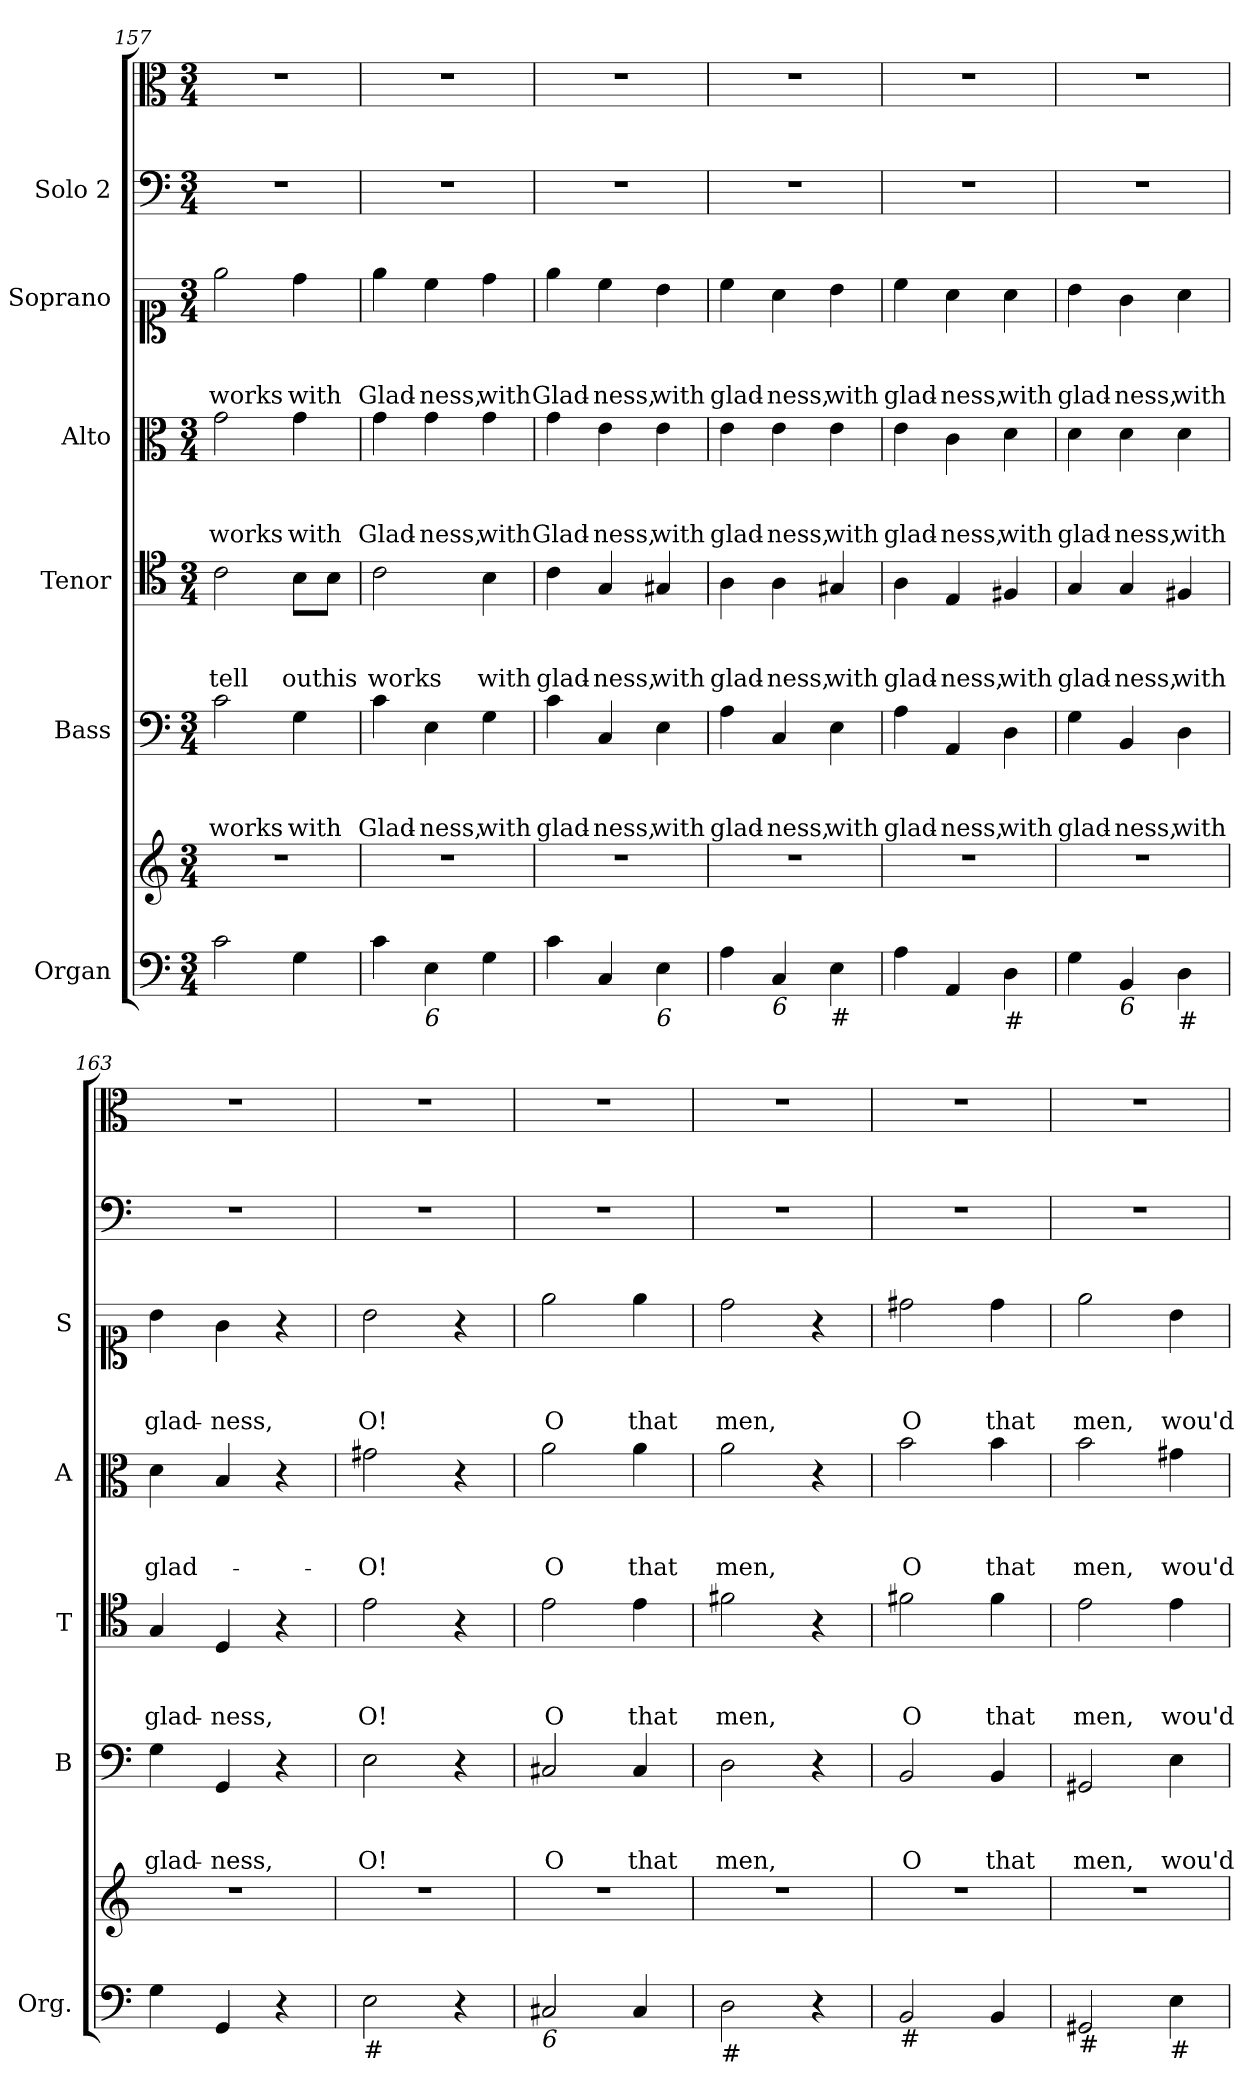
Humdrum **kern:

**kern	**kern	**kern	**text	**text	**text	**kern	**text	**text	**text	**kern	**text	**text	**text	**kern	**text	**text	**text	**kern	**kern
*part7	*part7	*part6	*part6	*part6	*part6	*part5	*part5	*part5	*part5	*part4	*part4	*part4	*part4	*part3	*part3	*part3	*part3	*part2	*part1
*staff8	*staff7	*staff6	*staff6	*staff6	*staff6	*staff5	*staff5	*staff5	*staff5	*staff4	*staff4	*staff4	*staff4	*staff3	*staff3	*staff3	*staff3	*staff2	*staff1
*I"Organ	*	*I"Bass	*	*	*	*I"Tenor	*	*	*	*I"Alto	*	*	*	*I"Soprano	*	*	*	*I"Solo 2	*
*I'Org.	*	*I'B	*	*	*	*I'T	*	*	*	*I'A	*	*	*	*I'S	*	*	*	*	*
*clefF4	*clefG2	*clefF4	*	*	*	*clefC4	*	*	*	*clefC3	*	*	*	*clefC1	*	*	*	*clefF4	*clefC3
*k[]	*k[]	*k[]	*	*	*	*k[]	*	*	*	*k[]	*	*	*	*k[]	*	*	*	*k[]	*k[]
*C:	*C:	*C:	*	*	*	*C:	*	*	*	*C:	*	*	*	*C:	*	*	*	*C:	*C:
*M3/4	*M3/4	*M3/4	*	*	*	*M3/4	*	*	*	*M3/4	*	*	*	*M3/4	*	*	*	*M3/4	*M3/4
=157	=157	=157	=157	=157	=157	=157	=157	=157	=157	=157	=157	=157	=157	=157	=157	=157	=157	=157	=157
!	!	!	!	!	!LO:LY:b	!	!	!	!LO:LY:b	!	!	!	!LO:LY:b	!	!	!	!LO:LY:b	!	!
2c\	2.r	2c\	.	.	works	2c\	.	.	tell	2g\	.	.	works	2ee\	.	.	works	2.r	2.r
!	!	!	!	!	!LO:LY:b	!	!	!	!LO:LY:b	!	!	!	!LO:LY:b	!	!	!	!LO:LY:b	!	!
4G\	.	4G\	.	.	with	8B\L	.	.	out	4g\	.	.	with	4dd\	.	.	with	.	.
!	!	!	!	!	!	!	!	!	!LO:LY:b	!	!	!	!	!	!	!	!	!	!
.	.	.	.	.	.	8B\J	.	.	his	.	.	.	.	.	.	.	.	.	.
=158	=158	=158	=158	=158	=158	=158	=158	=158	=158	=158	=158	=158	=158	=158	=158	=158	=158	=158	=158
!	!	!	!	!	!LO:LY:b	!	!	!	!LO:LY:b	!	!	!	!LO:LY:b	!	!	!	!LO:LY:b	!	!
4c\	2.r	4c\	.	.	Glad-	2c\	.	.	works	4g\	.	.	Glad-	4ee\	.	.	Glad-	2.r	2.r
!LO:TX:b:i:t=6	!	!	!	!	!	!	!	!	!	!	!	!	!	!	!	!	!	!	!
!	!	!	!	!	!LO:LY:b	!	!	!	!	!	!	!	!LO:LY:b	!	!	!	!LO:LY:b	!	!
4E\	.	4E\	.	.	-ness,	.	.	.	.	4g\	.	.	-ness,	4cc\	.	.	-ness,	.	.
!	!	!	!	!	!LO:LY:b	!	!	!	!LO:LY:b	!	!	!	!LO:LY:b	!	!	!	!LO:LY:b	!	!
4G\	.	4G\	.	.	with	4B\	.	.	with	4g\	.	.	with	4dd\	.	.	with	.	.
!!LO:LB:g=z
=159	=159	=159	=159	=159	=159	=159	=159	=159	=159	=159	=159	=159	=159	=159	=159	=159	=159	=159	=159
!	!	!	!	!	!LO:LY:b	!	!	!	!LO:LY:b	!	!	!	!LO:LY:b	!	!	!	!LO:LY:b	!	!
4c\	2.r	4c\	.	.	glad-	4c\	.	.	glad-	4g\	.	.	Glad-	4ee\	.	.	Glad-	2.r	2.r
!	!	!	!	!	!LO:LY:b	!	!	!	!LO:LY:b	!	!	!	!LO:LY:b	!	!	!	!LO:LY:b	!	!
4C/	.	4C/	.	.	-ness,	4G/	.	.	-ness,	4e\	.	.	-ness,	4cc\	.	.	-ness,	.	.
!LO:TX:b:i:t=6	!	!	!	!	!	!	!	!	!	!	!	!	!	!	!	!	!	!	!
!	!	!	!	!	!LO:LY:b	!	!	!	!LO:LY:b	!	!	!	!LO:LY:b	!	!	!	!LO:LY:b	!	!
4E\	.	4E\	.	.	with	4G#X/	.	.	with	4e\	.	.	with	4b\	.	.	with	.	.
=160	=160	=160	=160	=160	=160	=160	=160	=160	=160	=160	=160	=160	=160	=160	=160	=160	=160	=160	=160
!	!	!	!	!	!LO:LY:b	!	!	!	!LO:LY:b	!	!	!	!LO:LY:b	!	!	!	!LO:LY:b	!	!
4A\	2.r	4A\	.	.	glad-	4A\	.	.	glad-	4e\	.	.	glad-	4cc\	.	.	glad-	2.r	2.r
!LO:TX:b:i:t=6	!	!	!	!	!	!	!	!	!	!	!	!	!	!	!	!	!	!	!
!	!	!	!	!	!LO:LY:b	!	!	!	!LO:LY:b	!	!	!	!LO:LY:b	!	!	!	!LO:LY:b	!	!
4C/	.	4C/	.	.	-ness,	4A\	.	.	-ness,	4e\	.	.	-ness,	4a\	.	.	-ness,	.	.
!LO:TX:b:t=#	!	!	!	!	!	!	!	!	!	!	!	!	!	!	!	!	!	!	!
!	!	!	!	!	!LO:LY:b	!	!	!	!LO:LY:b	!	!	!	!LO:LY:b	!	!	!	!LO:LY:b	!	!
4E\	.	4E\	.	.	with	4G#X/	.	.	with	4e\	.	.	with	4b\	.	.	with	.	.
=161	=161	=161	=161	=161	=161	=161	=161	=161	=161	=161	=161	=161	=161	=161	=161	=161	=161	=161	=161
!	!	!	!	!	!LO:LY:b	!	!	!	!LO:LY:b	!	!	!	!LO:LY:b	!	!	!	!LO:LY:b	!	!
4A\	2.r	4A\	.	.	glad-	4A\	.	.	glad-	4e\	.	.	glad-	4cc\	.	.	glad-	2.r	2.r
!	!	!	!	!	!LO:LY:b	!	!	!	!LO:LY:b	!	!	!	!LO:LY:b	!	!	!	!LO:LY:b	!	!
4AA/	.	4AA/	.	.	-ness,	4E/	.	.	-ness,	4c\	.	.	-ness,	4a\	.	.	-ness,	.	.
!LO:TX:b:t=#	!	!	!	!	!	!	!	!	!	!	!	!	!	!	!	!	!	!	!
!	!	!	!	!	!LO:LY:b	!	!	!	!LO:LY:b	!	!	!	!LO:LY:b	!	!	!	!LO:LY:b	!	!
4D\	.	4D\	.	.	with	4F#X/	.	.	with	4d\	.	.	with	4a\	.	.	with	.	.
=162	=162	=162	=162	=162	=162	=162	=162	=162	=162	=162	=162	=162	=162	=162	=162	=162	=162	=162	=162
!	!	!	!	!	!LO:LY:b	!	!	!	!LO:LY:b	!	!	!	!LO:LY:b	!	!	!	!LO:LY:b	!	!
4G\	2.r	4G\	.	.	glad-	4G/	.	.	glad-	4d\	.	.	glad-	4b\	.	.	glad-	2.r	2.r
!LO:TX:b:i:t=6	!	!	!	!	!	!	!	!	!	!	!	!	!	!	!	!	!	!	!
!	!	!	!	!	!LO:LY:b	!	!	!	!LO:LY:b	!	!	!	!LO:LY:b	!	!	!	!LO:LY:b	!	!
4BB/	.	4BB/	.	.	-ness,	4G/	.	.	-ness,	4d\	.	.	-ness,	4g\	.	.	-ness,	.	.
!LO:TX:b:t=#	!	!	!	!	!	!	!	!	!	!	!	!	!	!	!	!	!	!	!
!	!	!	!	!	!LO:LY:b	!	!	!	!LO:LY:b	!	!	!	!LO:LY:b	!	!	!	!LO:LY:b	!	!
4D\	.	4D\	.	.	with	4F#X/	.	.	with	4d\	.	.	with	4a\	.	.	with	.	.
=163	=163	=163	=163	=163	=163	=163	=163	=163	=163	=163	=163	=163	=163	=163	=163	=163	=163	=163	=163
!	!	!	!	!	!LO:LY:b	!	!	!	!LO:LY:b	!	!	!	!LO:LY:b	!	!	!	!LO:LY:b	!	!
4G\	2.r	4G\	.	.	glad-	4G/	.	.	glad-	4d\	.	.	glad-	4b\	.	.	glad-	2.r	2.r
!	!	!	!	!	!LO:LY:b	!	!	!	!LO:LY:b	!	!	!	!	!	!	!	!LO:LY:b	!	!
4GG/	.	4GG/	.	.	-ness,	4D/	.	.	-ness,	4B/	.	.	.	4g\	.	.	-ness,	.	.
4r	.	4r	.	.	.	4r	.	.	.	4r	.	.	.	4r	.	.	.	.	.
=164	=164	=164	=164	=164	=164	=164	=164	=164	=164	=164	=164	=164	=164	=164	=164	=164	=164	=164	=164
!LO:TX:b:t=#	!	!	!	!	!	!	!	!	!	!	!	!	!	!	!	!	!	!	!
!	!	!	!	!	!LO:LY:b	!	!	!	!LO:LY:b	!	!	!	!LO:LY:b	!	!	!	!LO:LY:b	!	!
2E\	2.r	2E\	.	.	O!	2e\	.	.	O!	2g#X\	.	.	-O!	2b\	.	.	O!	2.r	2.r
4r	.	4r	.	.	.	4r	.	.	.	4r	.	.	.	4r	.	.	.	.	.
=165	=165	=165	=165	=165	=165	=165	=165	=165	=165	=165	=165	=165	=165	=165	=165	=165	=165	=165	=165
!LO:TX:b:i:t=6	!	!	!	!	!	!	!	!	!	!	!	!	!	!	!	!	!	!	!
!	!	!	!	!	!LO:LY:b	!	!	!	!LO:LY:b	!	!	!	!LO:LY:b	!	!	!	!LO:LY:b	!	!
2C#X/	2.r	2C#X/	.	.	O	2e\	.	.	O	2a\	.	.	O	2ee\	.	.	O	2.r	2.r
!	!	!	!	!	!LO:LY:b	!	!	!	!LO:LY:b	!	!	!	!LO:LY:b	!	!	!	!LO:LY:b	!	!
4C#/	.	4C#/	.	.	that	4e\	.	.	that	4a\	.	.	that	4ee\	.	.	that	.	.
=166	=166	=166	=166	=166	=166	=166	=166	=166	=166	=166	=166	=166	=166	=166	=166	=166	=166	=166	=166
!LO:TX:b:t=#	!	!	!	!	!	!	!	!	!	!	!	!	!	!	!	!	!	!	!
!	!	!	!	!	!LO:LY:b	!	!	!	!LO:LY:b	!	!	!	!LO:LY:b	!	!	!	!LO:LY:b	!	!
2D\	2.r	2D\	.	.	men,	2f#X\	.	.	men,	2a\	.	.	men,	2dd\	.	.	men,	2.r	2.r
4r	.	4r	.	.	.	4r	.	.	.	4r	.	.	.	4r	.	.	.	.	.
!!LO:PB:g=z
=167	=167	=167	=167	=167	=167	=167	=167	=167	=167	=167	=167	=167	=167	=167	=167	=167	=167	=167	=167
!LO:TX:b:t=#	!	!	!	!	!	!	!	!	!	!	!	!	!	!	!	!	!	!	!
!	!	!	!	!	!LO:LY:b	!	!	!	!LO:LY:b	!	!	!	!LO:LY:b	!	!	!	!LO:LY:b	!	!
2BB/	2.r	2BB/	.	.	O	2f#X\	.	.	O	2b\	.	.	O	2dd#X\	.	.	O	2.r	2.r
!	!	!	!	!	!LO:LY:b	!	!	!	!LO:LY:b	!	!	!	!LO:LY:b	!	!	!	!LO:LY:b	!	!
4BB/	.	4BB/	.	.	that	4f#\	.	.	that	4b\	.	.	that	4dd#\	.	.	that	.	.
=168	=168	=168	=168	=168	=168	=168	=168	=168	=168	=168	=168	=168	=168	=168	=168	=168	=168	=168	=168
!LO:TX:b:t=#	!	!	!	!	!	!	!	!	!	!	!	!	!	!	!	!	!	!	!
!	!	!	!	!	!LO:LY:b	!	!	!	!LO:LY:b	!	!	!	!LO:LY:b	!	!	!	!LO:LY:b	!	!
2GG#X/	2.r	2GG#X/	.	.	men,	2e\	.	.	men,	2b\	.	.	men,	2ee\	.	.	men,	2.r	2.r
!LO:TX:b:t=#	!	!	!	!	!	!	!	!	!	!	!	!	!	!	!	!	!	!	!
!	!	!	!	!	!LO:LY:b	!	!	!	!LO:LY:b	!	!	!	!LO:LY:b	!	!	!	!LO:LY:b	!	!
4E\	.	4E\	.	.	wou'd	4e\	.	.	wou'd	4g#X\	.	.	wou'd	4b\	.	.	wou'd	.	.
=	=	=	=	=	=	=	=	=	=	=	=	=	=	=	=	=	=	=	=
*-	*-	*-	*-	*-	*-	*-	*-	*-	*-	*-	*-	*-	*-	*-	*-	*-	*-	*-	*-
